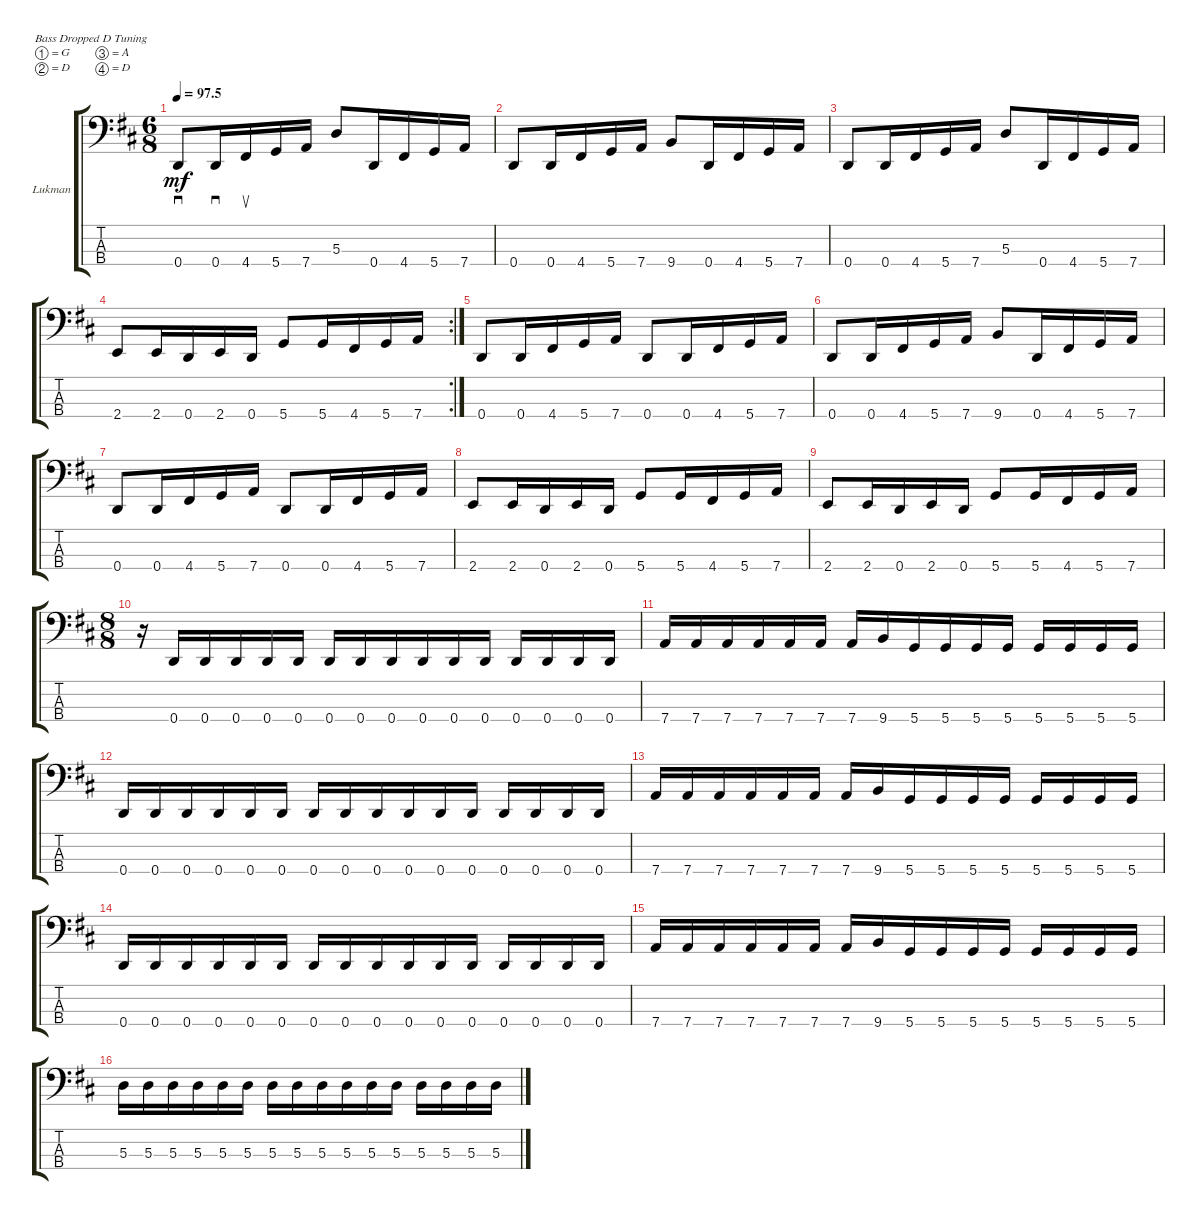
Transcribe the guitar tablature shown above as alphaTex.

\defaultSystemsLayout 4
\bracketExtendMode groupsimilarinstruments
\firstSystemTrackNameOrientation horizontal
\otherSystemsTrackNameOrientation horizontal
\track ("Bass" "Lukman") {instrument electricbassfinger}
\staff {score tabs}
\tuning (G2 D2 A1 D1)
\ts (6 8)
\tempo
97.5
\accidentals auto
\clef f4
\ottava regular
\simile none
\scale
0.525292
\ks d
0.4.8{sd dy mf instrument electricbassfinger} 0.4.16{sd} 4.4.16{su} 5.4.16 7.4.16 5.3.8 0.4.16 4.4.16 5.4.16 7.4.16 |
\scale
0.237354 0.4.8 0.4.16 4.4.16 5.4.16 7.4.16 9.4.8 0.4.16 4.4.16 5.4.16 7.4.16 |
\scale
0.237354 0.4.8 0.4.16 4.4.16 5.4.16 7.4.16 5.3.8 0.4.16 4.4.16 5.4.16 7.4.16 |
\rc 2
\scale
0.354497 2.4.8 2.4.16 0.4.16 2.4.16 0.4.16 5.4.8 5.4.16 4.4.16 5.4.16 7.4.16 |
\scale
0.322751 0.4.8 0.4.16 4.4.16 5.4.16 7.4.16 0.4.8 0.4.16 4.4.16 5.4.16 7.4.16 |
\scale
0.322751 0.4.8 0.4.16 4.4.16 5.4.16 7.4.16 9.4.8 0.4.16 4.4.16 5.4.16 7.4.16 |
\scale
0.333333 0.4.8 0.4.16 4.4.16 5.4.16 7.4.16 0.4.8 0.4.16 4.4.16 5.4.16 7.4.16 |
\scale
0.333333 2.4.8 2.4.16 0.4.16 2.4.16 0.4.16 5.4.8 5.4.16 4.4.16 5.4.16 7.4.16 |
\scale
0.333333 2.4.8 2.4.16 0.4.16 2.4.16 0.4.16 5.4.8 5.4.16 4.4.16 5.4.16 7.4.16 |
\ts (8 8)
\scale
0.525292 r.16 0.4.16 0.4.16 0.4.16 0.4.16 0.4.16 0.4.16 0.4.16 0.4.16 0.4.16 0.4.16 0.4.16 0.4.16 0.4.16 0.4.16 0.4.16 |
\scale
0.237354 7.4.16 7.4.16 7.4.16 7.4.16 7.4.16 7.4.16 7.4.16 9.4.16 5.4.16 5.4.16 5.4.16 5.4.16 5.4.16 5.4.16 5.4.16 5.4.16 |
\scale
0.237354 0.4.16 0.4.16 0.4.16 0.4.16 0.4.16 0.4.16 0.4.16 0.4.16 0.4.16 0.4.16 0.4.16 0.4.16 0.4.16 0.4.16 0.4.16 0.4.16 |
\scale
0.333333 7.4.16 7.4.16 7.4.16 7.4.16 7.4.16 7.4.16 7.4.16 9.4.16 5.4.16 5.4.16 5.4.16 5.4.16 5.4.16 5.4.16 5.4.16 5.4.16 |
\scale
0.333333 0.4.16 0.4.16 0.4.16 0.4.16 0.4.16 0.4.16 0.4.16 0.4.16 0.4.16 0.4.16 0.4.16 0.4.16 0.4.16 0.4.16 0.4.16 0.4.16 |
\scale
0.333333 7.4.16 7.4.16 7.4.16 7.4.16 7.4.16 7.4.16 7.4.16 9.4.16 5.4.16 5.4.16 5.4.16 5.4.16 5.4.16 5.4.16 5.4.16 5.4.16 |
5.3.16 5.3.16 5.3.16 5.3.16 5.3.16 5.3.16 5.3.16 5.3.16 5.3.16 5.3.16 5.3.16 5.3.16 5.3.16 5.3.16 5.3.16 5.3.16
